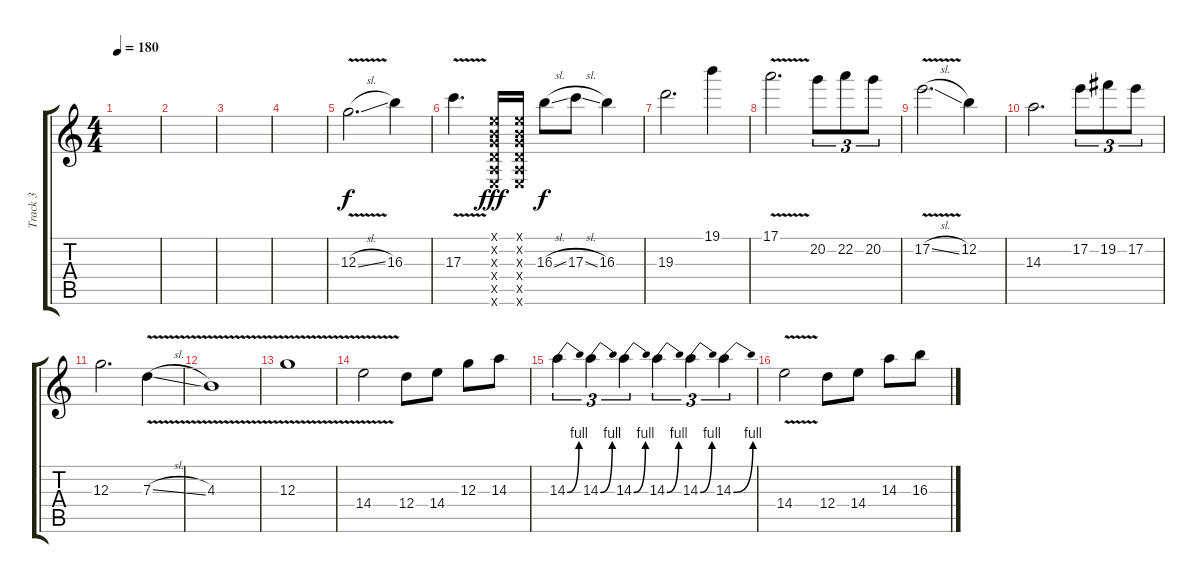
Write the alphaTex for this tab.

\track ("Track 3" "Track 3") {instrument distortionguitar}
\staff {score tabs}
\tuning (E4 B3 G3 D3 A2 E2) {hide}
\ts (4 4)
\tempo 180
\clef g2
\ks c
|
|
|
|
12.3{v sl}.2{d volume 15 balance 11} 16.3.4 |
17.3{v}.4{d} (0.1{x} 0.2{x} 0.3{x} 0.4{x} 0.5{x} 0.6{x}).16{dy fff} (0.1{x} 0.2{x} 0.3{x} 0.4{x} 0.5{x} 0.6{x}).16 16.3{sl}.8{dy f} 17.3{sl}.8 16.3.4 |
19.3.2{d} 19.1.4 |
17.1{v}.2{d} 20.2.8{tu (3 2)} 22.2.8{tu (3 2)} 20.2.8{tu (3 2)} |
17.2{v sl}.2{d} 12.2.4 |
14.3.2{d} 17.2.8{tu (3 2)} 19.2.8{tu (3 2)} 17.2.8{tu (3 2)} |
12.3.2{d} 7.3{v sl}.4 |
4.3{v}.1 |
12.3{v}.1 |
14.4{v}.2 12.4.8 14.4.8 12.3.8 14.3.8 |
14.3{be (bend 0 0 60 4)}.4{tu (3 2)} 14.3{be (bend 0 0 60 4)}.4{tu (3 2)} 14.3{be (bend 0 0 60 4)}.4{tu (3 2)} 14.3{be (bend 0 0 60 4)}.4{tu (3 2)} 14.3{be (bend 0 0 60 4)}.4{tu (3 2)} 14.3{be (bend 0 0 60 4)}.4{tu (3 2)} |
14.4{v}.2 12.4.8 14.4.8 14.3.8 16.3.8
